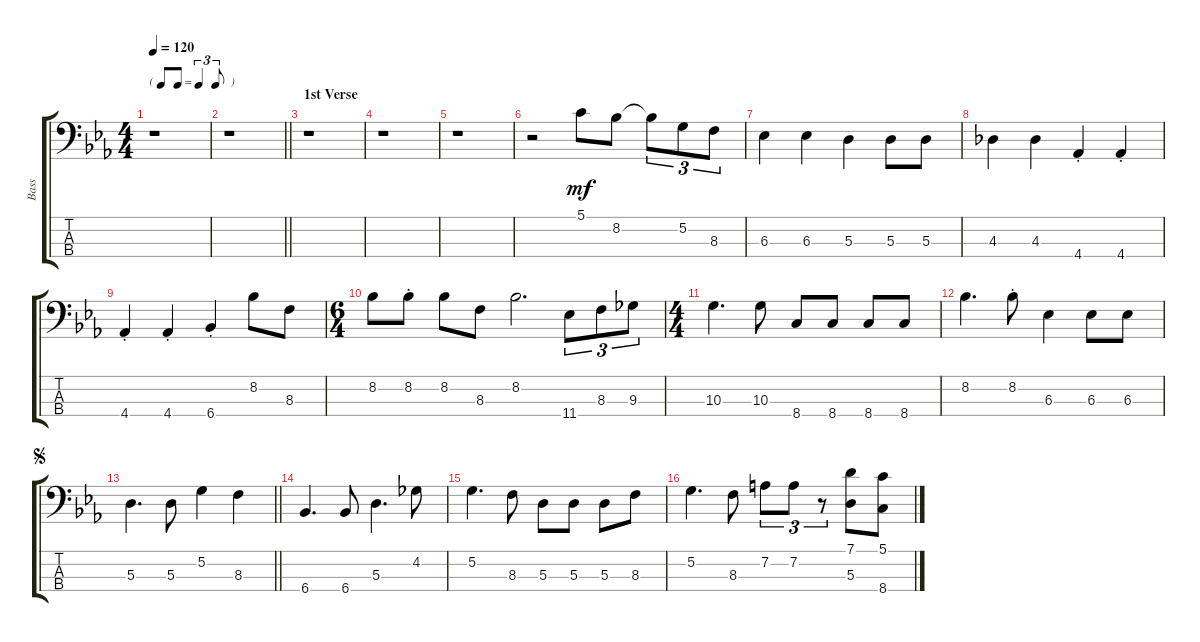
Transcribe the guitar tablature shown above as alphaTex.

\track ("Bass" "Bass") {instrument electricbassfinger}
\staff {score tabs}
\tuning (G2 D2 A1 E1) {hide}
\ts (4 4)
\tf triplet8th
\tempo 120
\clef f4
\ks eb
r.1{dy mf instrument electricbassfinger} |
\barLineRight lightlight
r.1 |
\section ("" "1st Verse")
r.1 |
r.1 |
r.1 |
r.2 5.1.8 8.2.8 8.2{t}.8{tu (3 2)} 5.2.8{tu (3 2)} 8.3.8{tu (3 2)} |
6.3.4 6.3.4 5.3.4 5.3.8 5.3.8 |
4.3.4 4.3.4 4.4{st}.4 4.4{st}.4 |
4.4{st}.4 4.4{st}.4 6.4{st}.4 8.2.8 8.3.8 |
\ts (6 4)
8.2.8 8.2{st}.8 8.2.8 8.3.8 8.2.2{d} 11.4.8{tu (3 2)} 8.3.8{tu (3 2)} 9.3.8{tu (3 2)} |
\ts (4 4)
10.3.4{d} 10.3.8 8.4.8 8.4.8 8.4.8 8.4.8 |
8.2.4{d} 8.2{st}.8 6.3.4 6.3.8 6.3.8 |
\jump segno
\barLineRight lightlight
5.3.4{d} 5.3.8 5.2.4 8.3.4 |
6.4.4{d} 6.4.8 5.3.4{d} 4.2.8 |
5.2.4{d} 8.3.8 5.3.8 5.3.8 5.3.8 8.3.8 |
5.2.4{d} 8.3.8 7.2.8{tu (3 2)} 7.2.8{tu (3 2)} r.8{tu (3 2)} (7.1 5.3).8 (5.1 8.4).8
